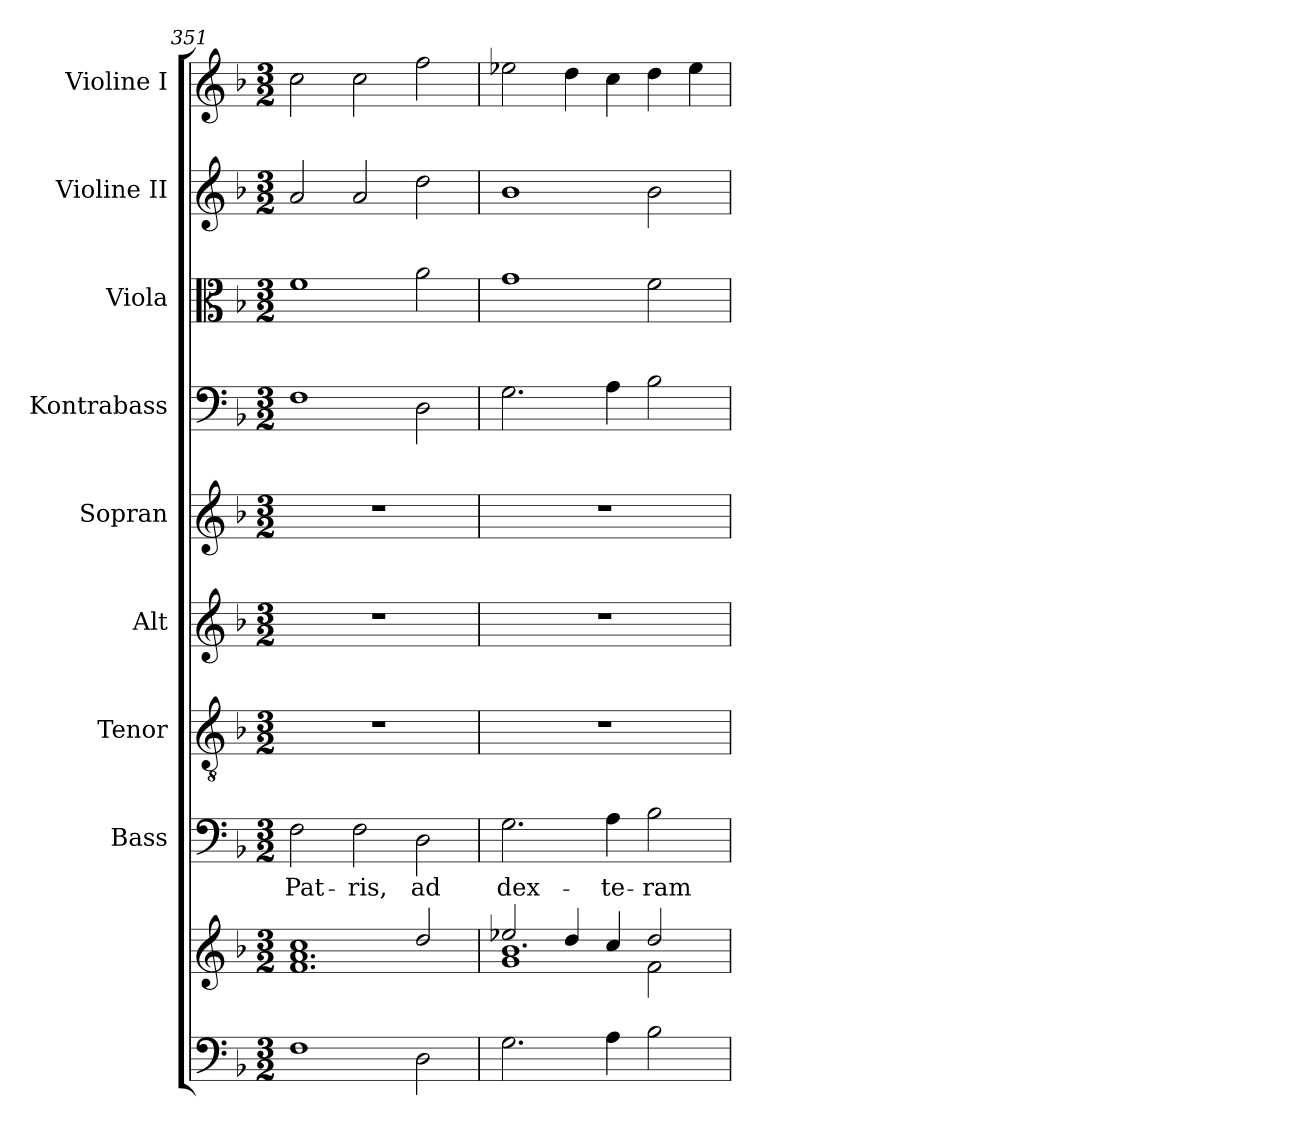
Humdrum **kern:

**kern	**kern	**kern	**text	**kern	**kern	**kern	**kern	**kern	**kern	**kern
*part9	*part9	*part8	*part8	*part7	*part6	*part5	*part4	*part3	*part2	*part1
*staff10	*staff9	*staff8	*staff8	*staff7	*staff6	*staff5	*staff4	*staff3	*staff2	*staff1
*	*	*I"Bass	*	*I"Tenor	*I"Alt	*I"Sopran	*I"Kontrabass	*I"Viola	*I"Violine II	*I"Violine I
*	*	*I'B.	*	*I'T.	*I'A.	*I'S.	*I'Kb.	*I'Vla.	*I'Vl. II	*I'Vl. I
!!LO:LB:g=z
*clefF4	*clefG2	*clefF4	*	*clefGv2	*clefG2	*clefG2	*clefF4	*clefC3	*clefG2	*clefG2
*	*	*	*	*	*	*	*ITrd7c12	*	*	*
*k[b-]	*k[b-]	*k[b-]	*	*k[b-]	*k[b-]	*k[b-]	*k[b-]	*k[b-]	*k[b-]	*k[b-]
*F:	*F:	*F:	*	*F:	*F:	*F:	*F:	*F:	*F:	*F:
*M3/2	*M3/2	*M3/2	*	*M3/2	*M3/2	*M3/2	*M3/2	*M3/2	*M3/2	*M3/2
=351	=351	=351	=351	=351	=351	=351	=351	=351	=351	=351
*	*^	*	*	*	*	*	*	*	*	*
!	!	!	!	!LO:LY:b	!	!	!	!	!	!	!
1F	1cc	1.f 1.a	2F\	Pat-	1.r	1.r	1.r	1FF	1f	2a/	2cc\
!	!	!	!	!LO:LY:b	!	!	!	!	!	!	!
.	.	.	2F\	-ris,	.	.	.	.	.	2a/	2cc\
!	!	!	!	!LO:LY:b	!	!	!	!	!	!	!
2D\	2dd/	.	2D\	ad	.	.	.	2DD\	2a\	2dd\	2ff\
=352	=352	=352	=352	=352	=352	=352	=352	=352	=352	=352	=352
*	*	*^	*	*	*	*	*	*	*	*	*
!	!	!	!	!	!LO:LY:b	!	!	!	!	!	!	!
2.G\	2ee-X/	1g	1.b-	2.G\	dex-	1.r	1.r	1.r	2.GG\	1g	1b-	2ee-X\
.	4dd/	.	.	.	.	.	.	.	.	.	.	4dd\
!	!	!	!	!	!LO:LY:b	!	!	!	!	!	!	!
4A\	4cc/	.	.	4A\	-te-	.	.	.	4AA\	.	.	4cc\
!	!	!	!	!	!LO:LY:b	!	!	!	!	!	!	!
2B-\	2dd/	2f\	.	2B-\	-ram	.	.	.	2BB-\	2f\	2b-\	4dd\
.	.	.	.	.	.	.	.	.	.	.	.	4ee-\
*	*v	*v	*v	*	*	*	*	*	*	*	*	*
=	=	=	=	=	=	=	=	=	=	=
*-	*-	*-	*-	*-	*-	*-	*-	*-	*-	*-
